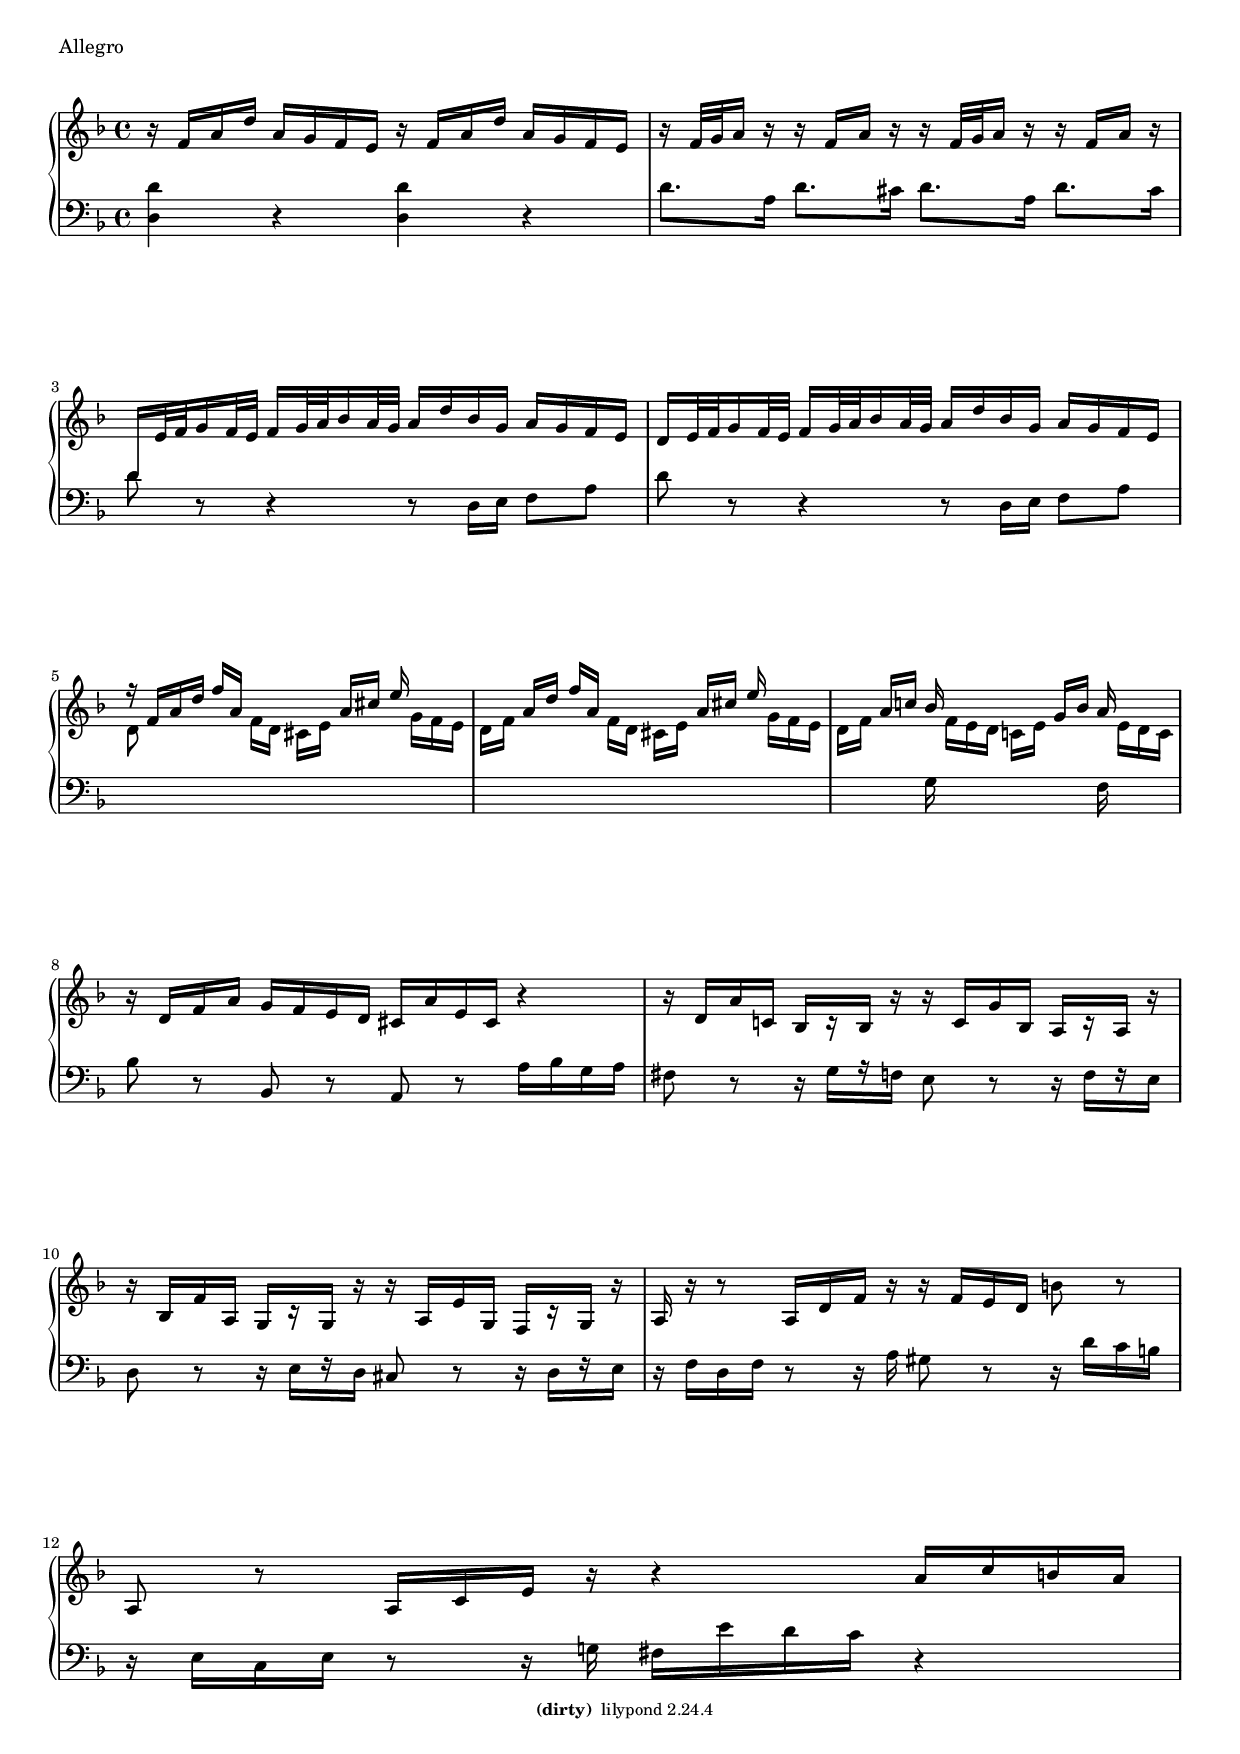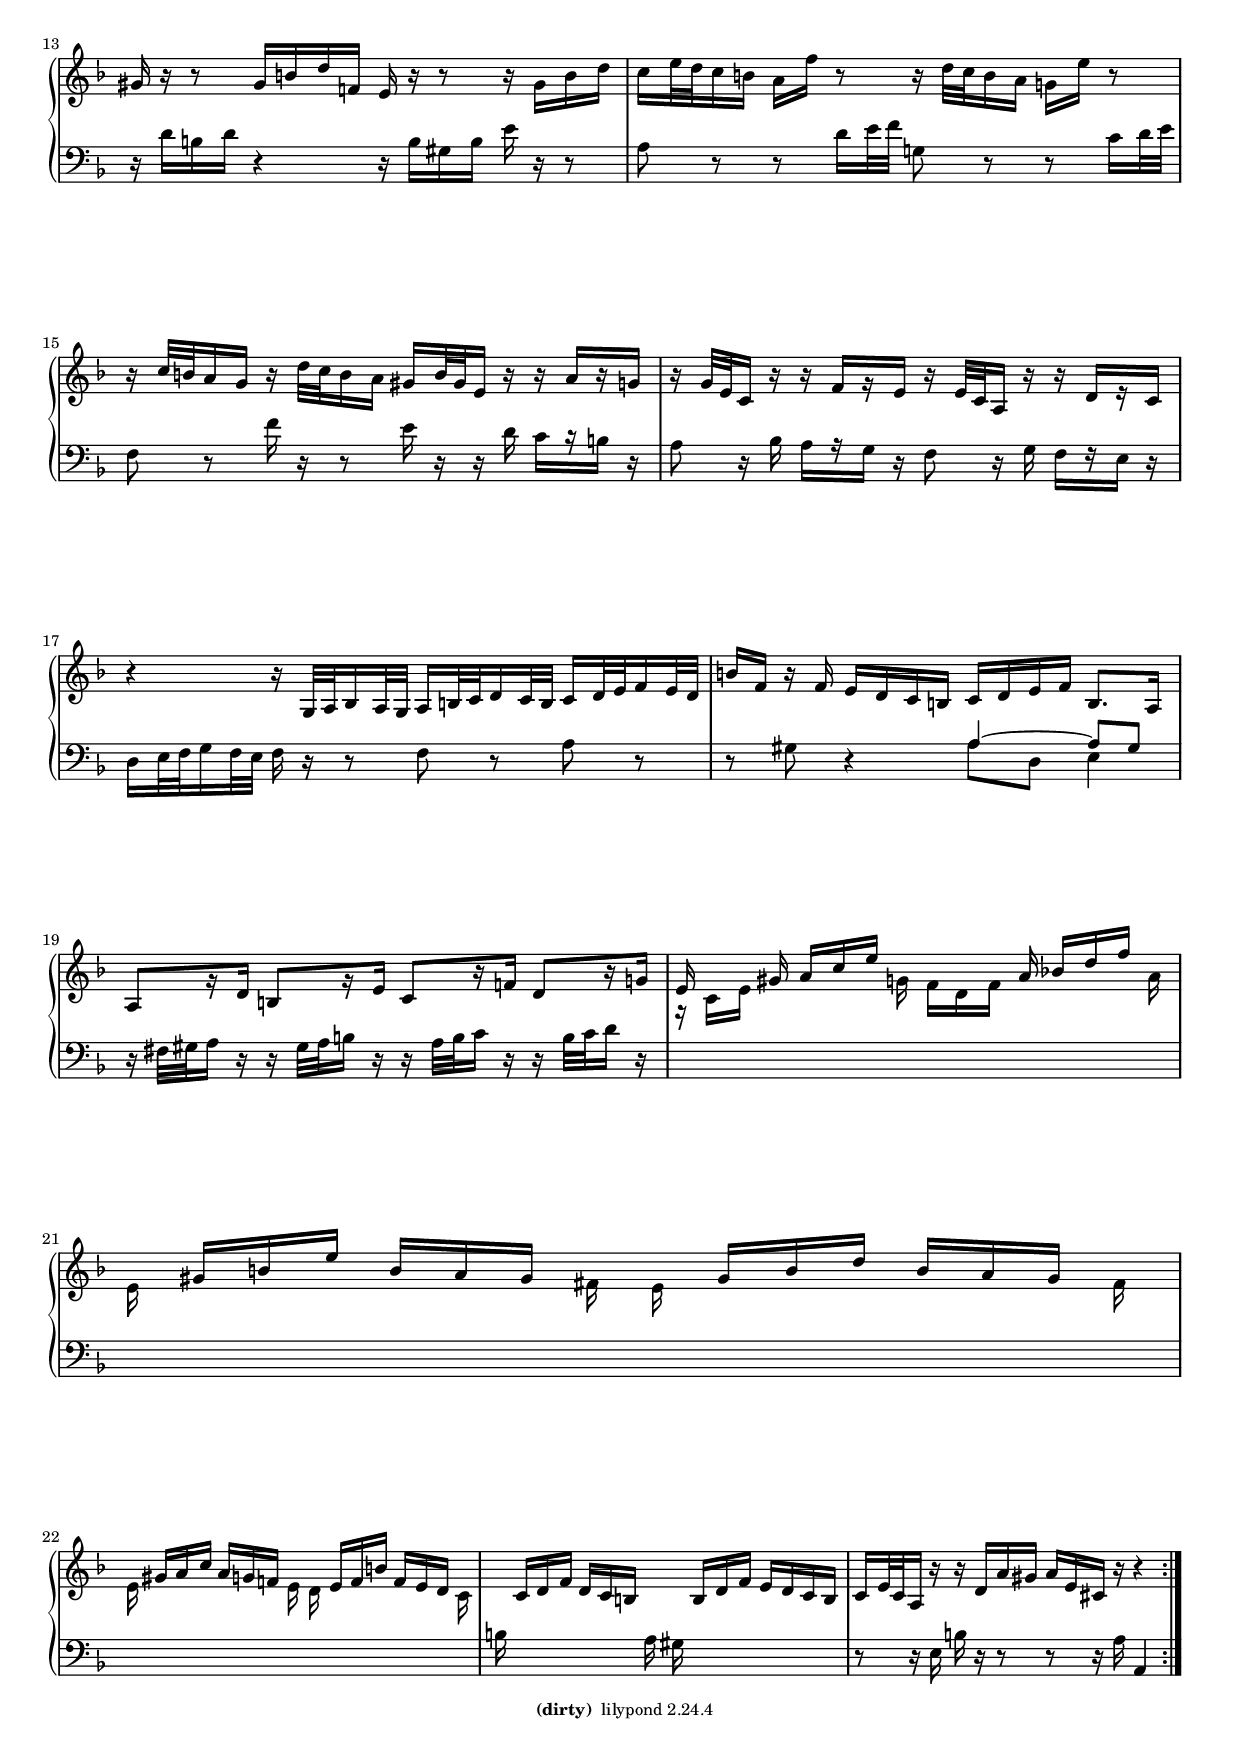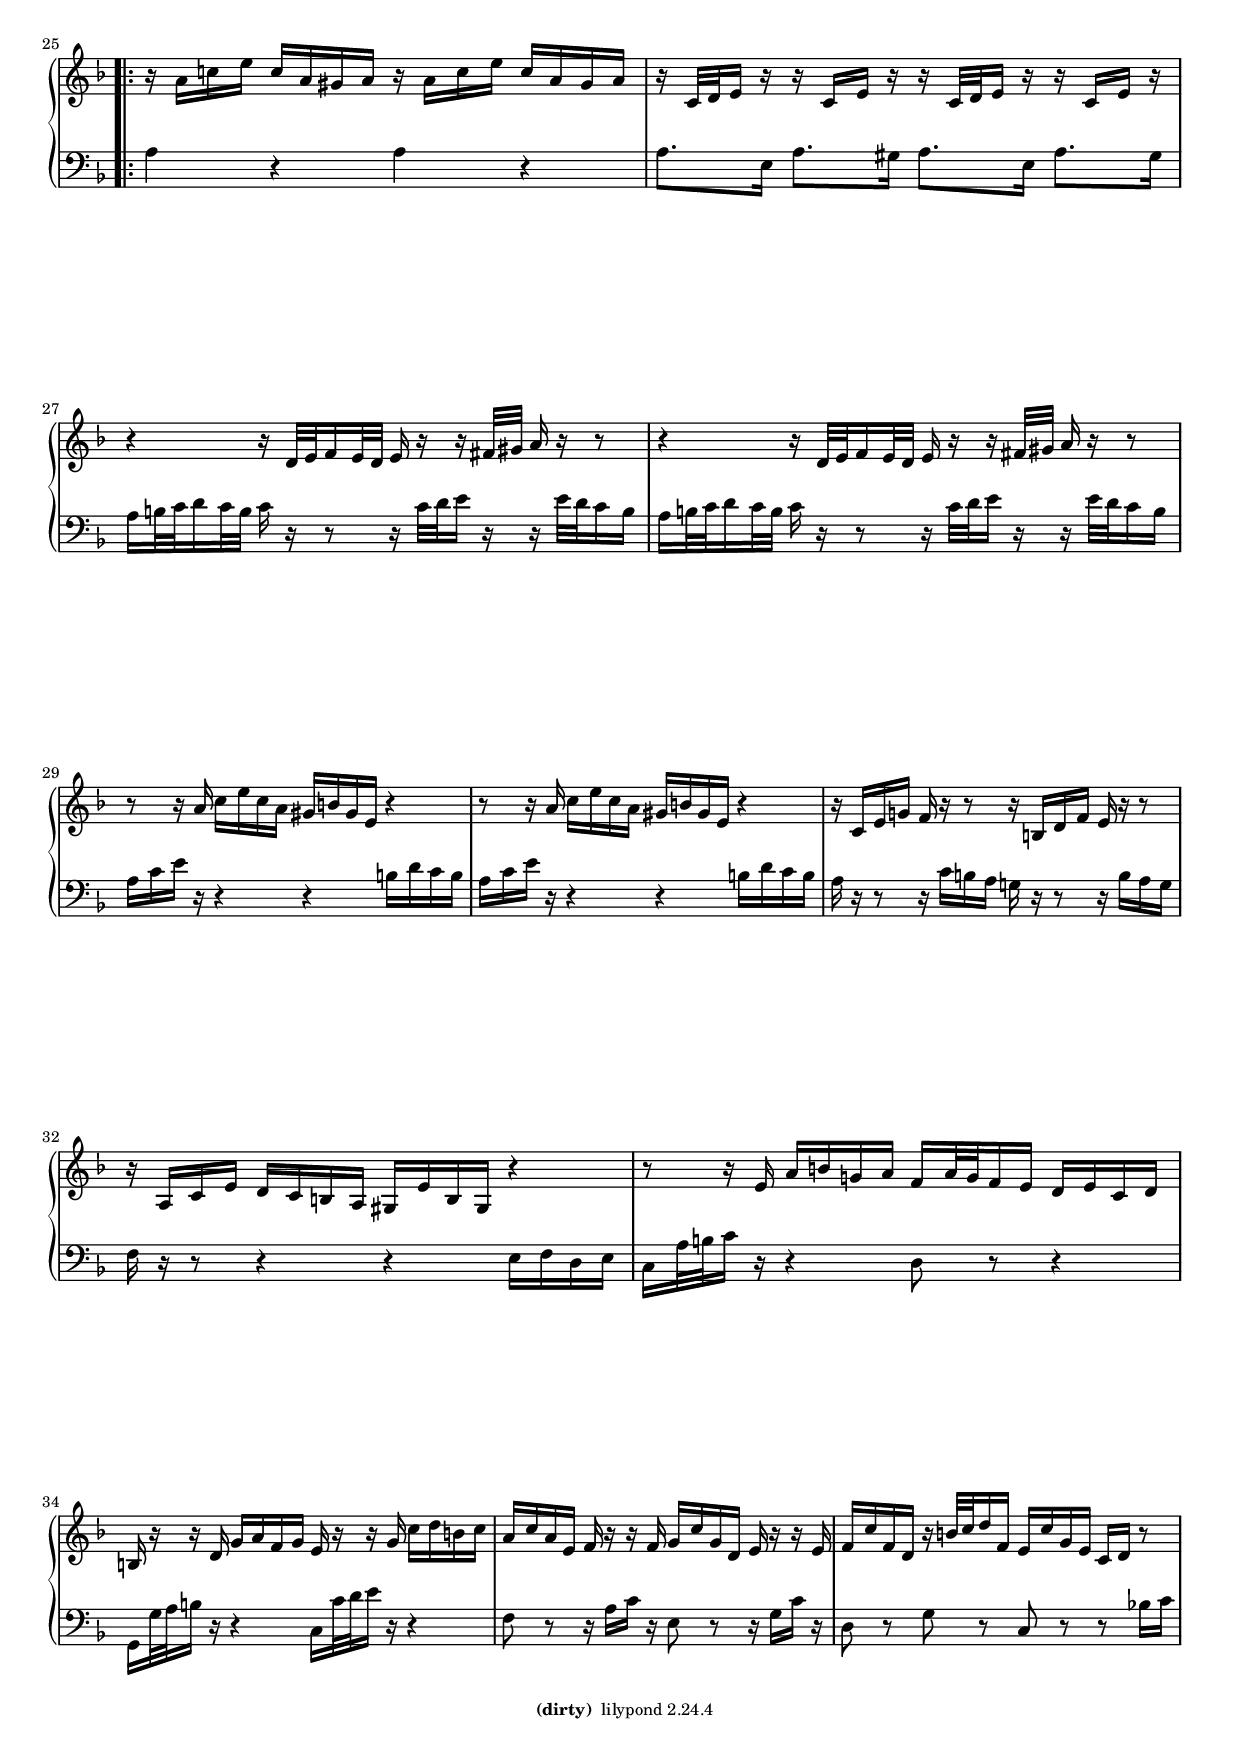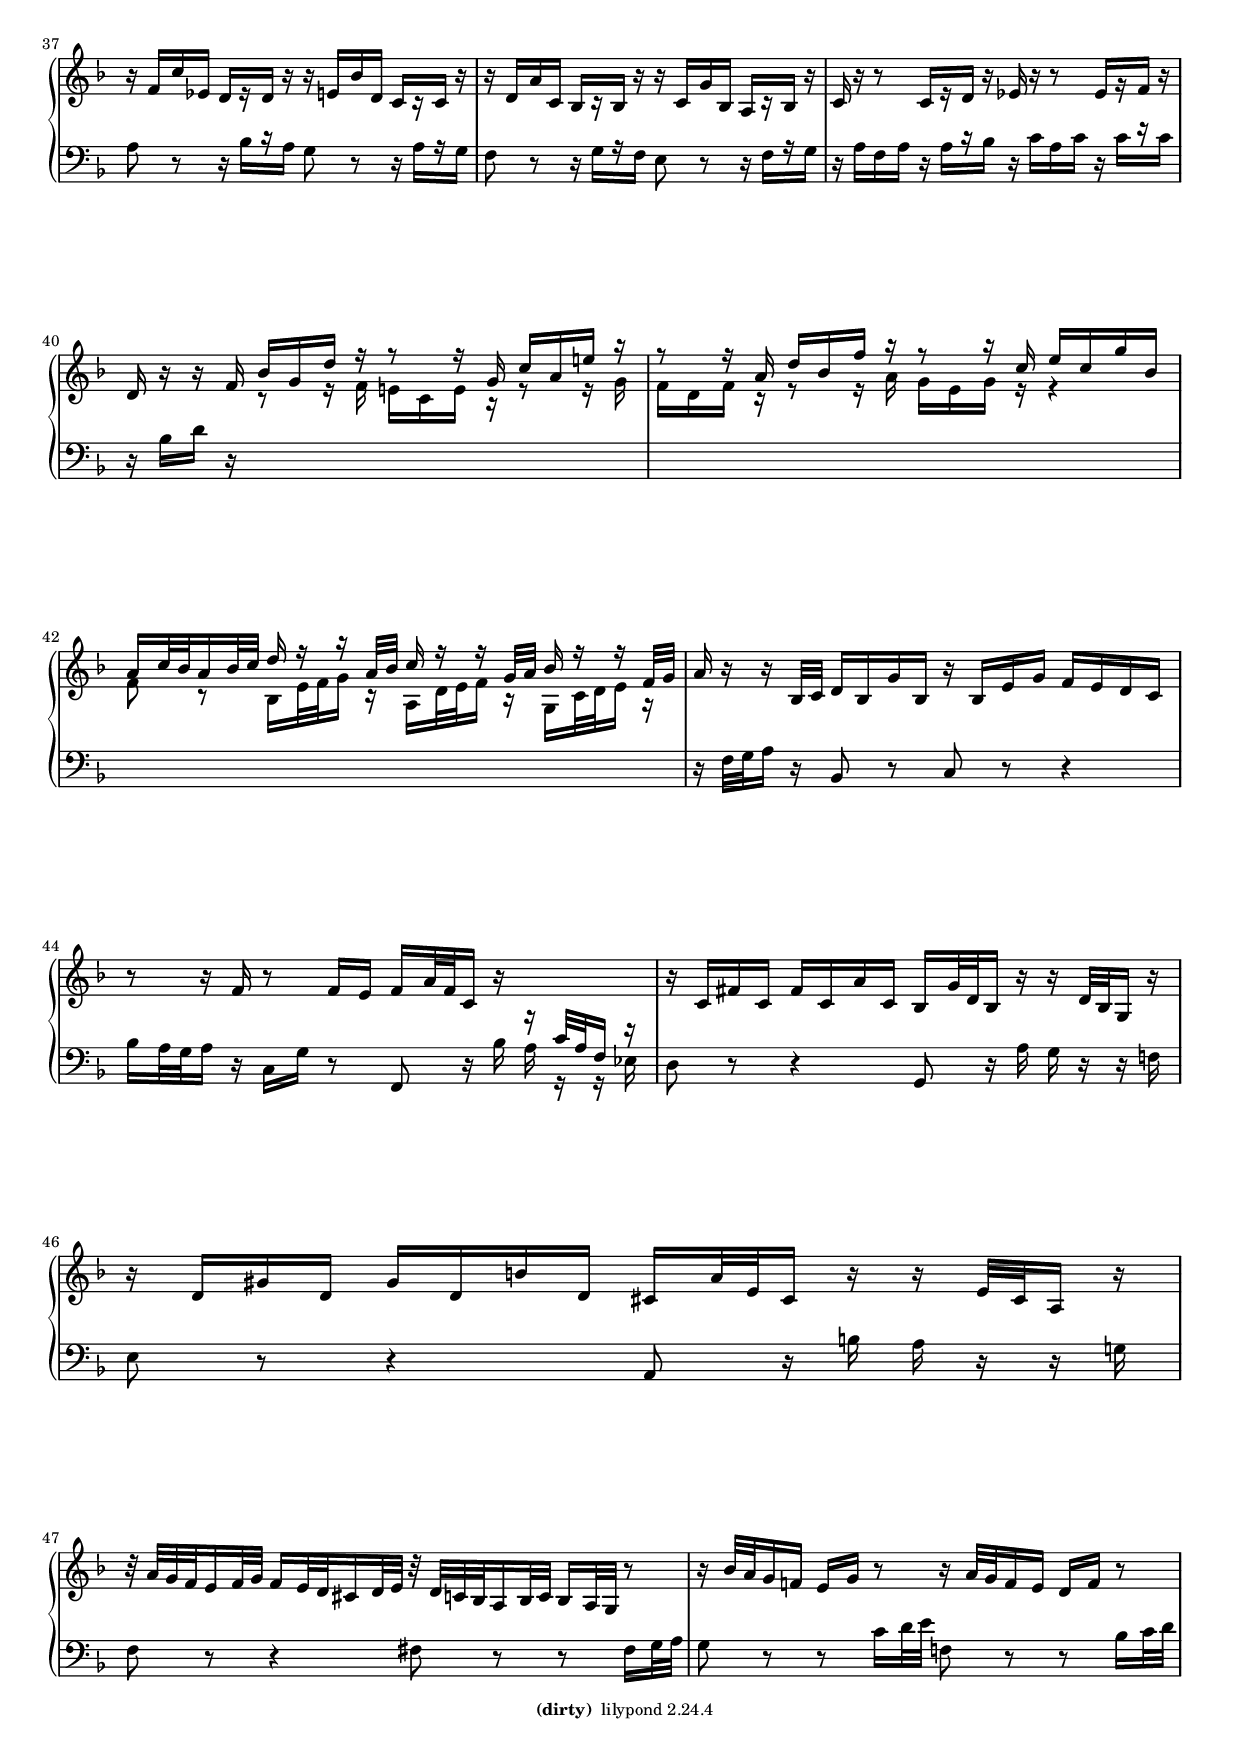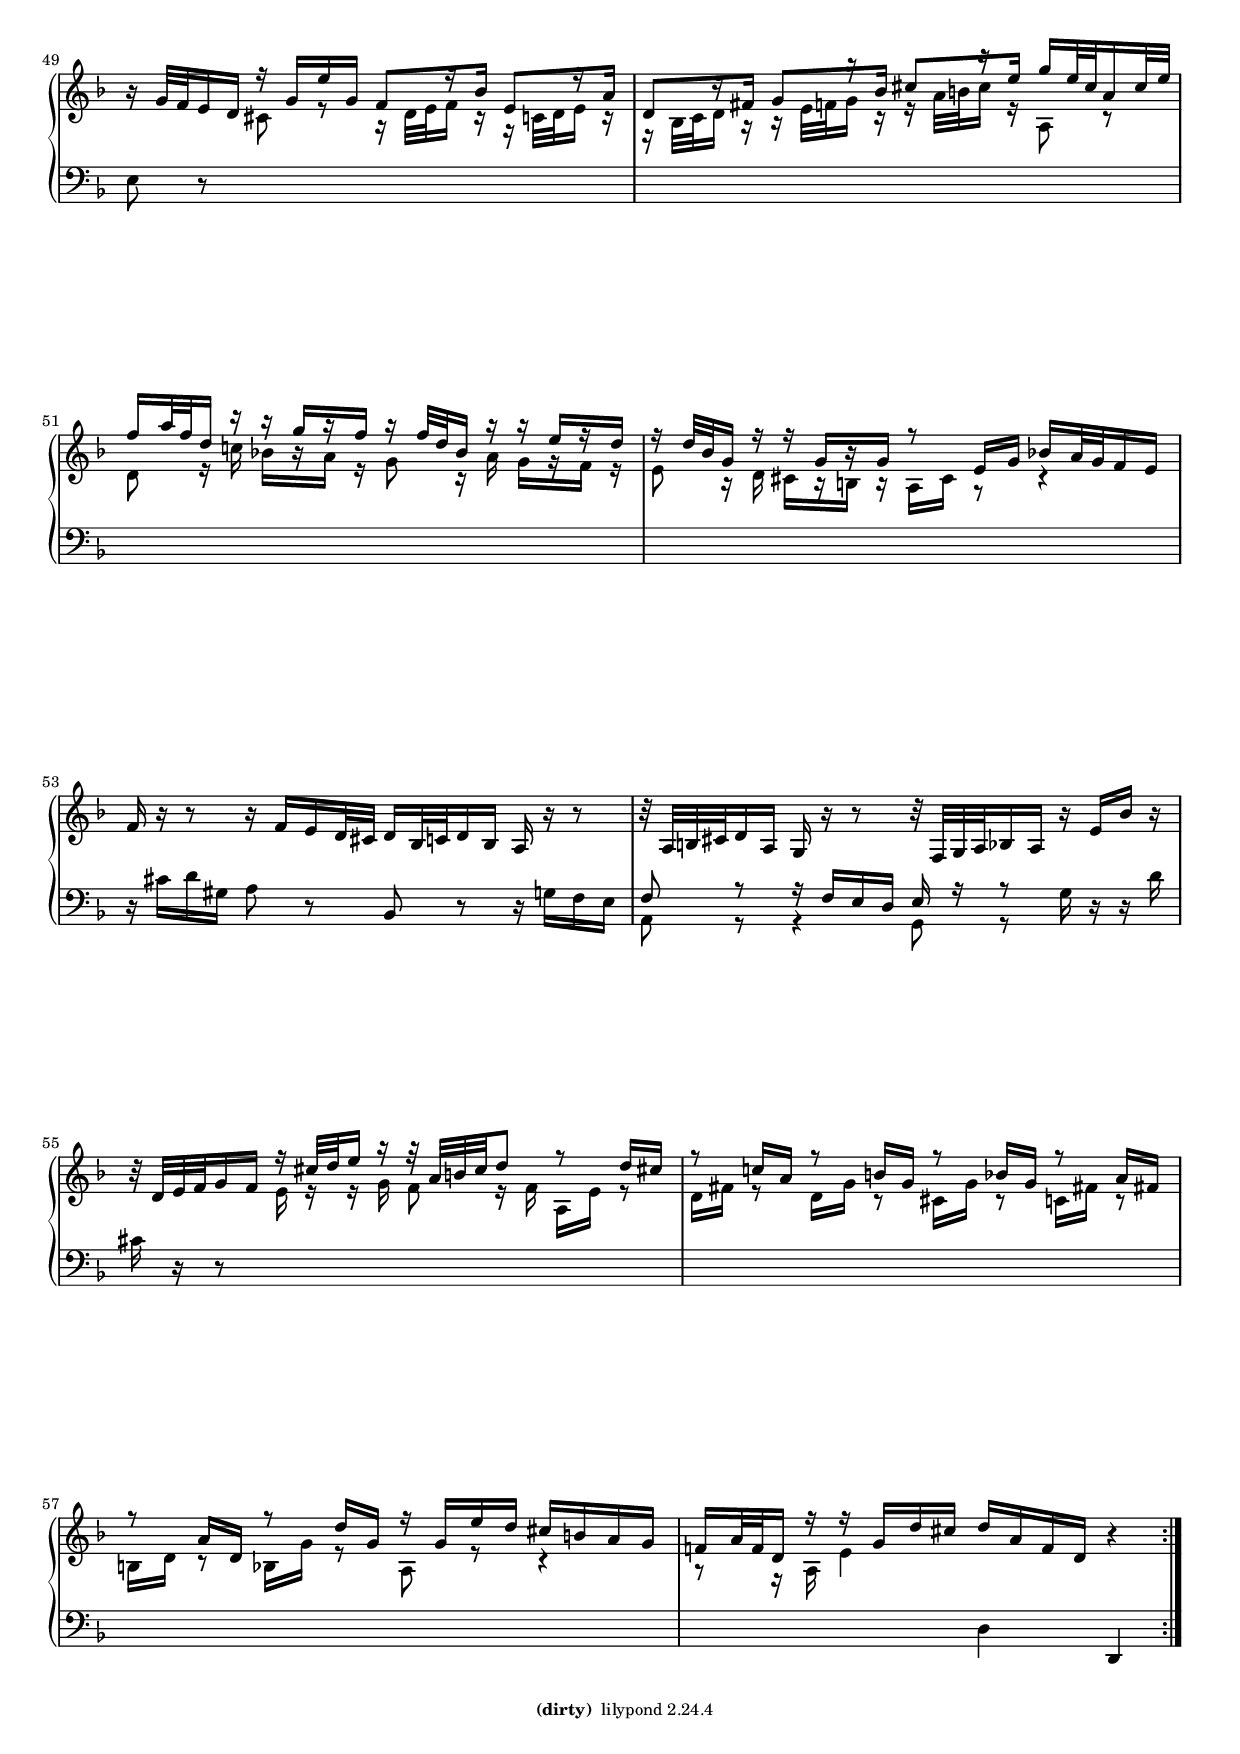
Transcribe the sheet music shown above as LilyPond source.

\version "2.18.2"

\include "../../general.ily"

breaks = {
  \repeat volta 2 {
    s1*2 \break s1*2 \break s1*3 \break s1*2 \break s1*3 \pageBreak
    s1*2 \break s1*2 \break s1*2 \break s1*3 \break s1*3 \pageBreak
  }
  \repeat volta 2 {
    s1*2 \break s1*2 \break s1*3 \break s1*2 \break s1*3 \pageBreak
    s1*3 \break s1*2 \break s1*2 \break s1*3 \break s1*2 \pageBreak
    s1*2 \break s1*2 \break s1*2 \break s1*2 \break s1*2 \pageBreak
  }
}

#(set-global-staff-size 17)
\version "2.18.2"

su = \stemUp
sd = \stemDown
sn = \stemNeutral
tu = \tieUp
td = \tieDown
tn = \tieNeutral
cstr = \change Staff = "right"
cstl = \change Staff = "left"

\header {
  meter = "Allegro"
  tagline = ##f
}

global = {
  \key d \minor
  \time 4/4
}

right = \relative c' {
  \global
 
  \repeat volta 2 {
    \repeat unfold 2 { r16 f a d a g f e }
    \repeat unfold 2 { r f32 g a16 r r f a r }
    
    \cstl \voiceOne
    \repeat unfold 2 {
      d,16 \cstr e32 f g16 f32 e f16 g32 a bes16 a32 g a16 d bes g a g f e }
    
    <<\new Voice { \voiceOne r16 f a d } 
      \new Voice { \voiceTwo d,8 }>>
    
    \oneVoice 
    \su f'16[ a,] \sd f[ d] cis[ e] \su a[ cis] e \sd g,[ f e]
    d[ f] \su a[ d] f[ a,] \sd f[ d] cis[ e] \su a[ cis] e \sd g,[ f e] 
    d[ f] \su a[ c!] bes \sd f[ e d] c![ e] \su g[ bes] a \sd e[ d c]
    
    \oneVoice r16 d f a g f e d cis a' e cis r4
    r16 d a' c,! bes[ r bes] r r c g' bes, a[ r a] r
    
    r bes f' a, g[ r g] r r a e' g, f[ r g] r
    a r r8 a16 d f r r f e d b'8 r
    a, r a16 c e r r4 a16 c b a
    
    
    gis r r8 gis16 b d f,! e r r8 r16 gis b d
    c e32 d c16 b a f' r8 r16 d32 c b16 a g! e' r8
    
    r16 c32 b a16 g r d'32 c b16 a gis b32 gis e16 r r a[ r g]
    r g32 e c16 r r f[ r e] r e32 c a16 r r d[ r c]
    
    r4 r16 g32 a bes16 a32 g a16 b32 c d16 c32 b c16 d32 e f16 e32 d 
    b'16 f r f e d c b c d e f b,8. a16
    
    a8[ r16 d] b8[ r16 e] c8[ r16 f!] d8[ r16 g!]
    <<{ e16 } \\ { r }>> \sd c[ e] \su gis a[ c e] \sd g, f[ d f] \su a bes![ d f] \sd a,
    e \su gis[ b e] b[ a gis] \sd fis e \su gis[ b d] b[ a gis] \sd fis
    
    e \su gis[ a c] a[ g f!] \sd e d \su e[ f b] f[ e d] \sd c
    \sn s c d f d c b s8 b16 d f e d c b 
    c e32 c a16 r r d a' gis a e cis r r4
  }
  
  \repeat volta 2 {
    r16 a' c! e c a gis a r a c e c a gis a
    \repeat unfold 2 { r c,32 d e16 r r c e r }
    
    \repeat unfold 2 {
      r4 r16 d32 e f16 e32 d e16 r r fis32 gis a16 r r8 }
    
    \repeat unfold 2 {
      r8 r16 a c e c a gis b gis e r4 }
    r16 c e g! f r r8 r16 b, d f e r r8
    
    r16 a, c e d c b a gis e' b gis r4
    r8 r16 e' a b g! a f a32 g f16 e d e c d
    
    b r r d g a f g e r r g c d b c
    a c a e f r r f g c g d e r r e
    f c' f, d r b'32 c d16 f, e c' g e c d r8
    
    
    r16 f c' ees, d[ r d] r r e bes' d, c[ r c] r
    r d a' c, bes[ r bes] r r c g' bes, a[ r bes] r
    c r r8 c16[ r d] r ees r r8 ees16[ r f] r
    
    d r r f \voiceOne bes g d' r r8 r16 g, c a e'! r
    r8 r16 a, d bes f' r r8 r16 c e c g' bes,
    
    a c32 bes a16 bes32 c d16 r r a32 bes c16 r r g32 a bes16 r r f32 g
    \oneVoice a16 r r bes,32 c d16 bes g' bes, r bes e g f e d c
    
    r8 r16 f r8 f16 e f a32 f c16 r \cstl \voiceOne  r c32 a f16 r
    \cstr \oneVoice r c' fis c fis c a' c, bes g'32 d bes16 r r d32 bes g16 r
    r d' gis d gis d b' d, cis a'32 e cis16 r r e32 cis a16 r
    
    r32 a' g f e16 f32 g f16 e32 d cis16 d32 e r d c bes a16 bes32 c bes16 a32 g r8
    r16 bes'32 a g16 f! e g r8 r16 a32 g f16 e d f r8
    
    
    r16 g32 f e16 d \voiceOne r16 g e' g, f8[ r16 bes] e,8[ r16 a]
    d,8[ r16 fis] g8[ r16 bes] cis8[ r16 e] g e32 cis a16 cis32 e
    
    f16 a32 f d16 r r g[ r f] r f32 d bes16 r r e[ r d]
    r d32 bes g16 r r g[ r g] r8 e16 g bes! a32 g f16 e
    
    \oneVoice f r r8 r16 f e d32 cis d16 bes32 c d16 bes a r r8
    r32 a b cis d16 a g r r8 r32 f g a bes16 a r e' bes' r
    
    r32 d, e f g16 f \voiceOne r cis'32 d e16 r r32 a, b cis d8 r d16 cis!
    r8 c!16 a r8 b16 g r8 bes16 g r8 a16 fis!
    
    r8 a16 d, r8 d'16 g, r16 g e' d cis b a g
    f! a32 f d16 r r g d' cis d a f d \oneVoice r4
  }
}
 
left = \relative c {
  \global
  
  \repeat volta 2 {
    <d d'>4 r q r
    \repeat unfold 2 { d'8. a16 d8. cis16 }
    
    \repeat unfold 2 {
      d8 r r4 r8 d,16 e f8 a }
    
    s1*2 
    s4 g16 s8. s4 f16 s8.
    
    bes8 r bes, r a r a'16 bes g a
    fis8 r r16 g[ r f] e8 r r16 f[ r e]
    
    d8 r r16 e16[ r d] cis8 r r16 d[ r e]
    r f d f r8 r16 a gis8 r r16 d' c b
    r e, c e r8 r16 g! fis e' d c r4
    
    
    r16 d b d r4 r16 b gis b e r r8
    a, r r d16 e32 f g,!8 r r c16 d32 e
    
    f,8 r f'16 r r8 e16 r r d c[ r b] r
    a8 r16 bes a[ r g] r f8 r16 g f[ r e] r
    
    d16 e32 f g16 f32 e f16 r r8 f r a r
    r gis r4 
    <<\new Voice { \voiceOne a4 ~ a8 gis }
      \new Voice { \voiceTwo a8 d, e4 }>>
    
    r16 fis32 gis a16 r r gis32 a b16 r r a32 b c16 r r b32 c d16 r
    s1*3
    
    b16 s4. a16 gis s s4.
    r8 r16 e b' r r8 r r16 a a,4
  }
  
  \repeat volta 2 {
    a'4 r a r
    \repeat unfold 2 { a8. e16 a8. gis16 }
    
    \repeat unfold 2 {
      a16 b32 c d16 c32 b c16 r r 8 r16 c32 d e16 r r e32 d c16 b }
    
    \repeat unfold 2 {
      a16 c e r r4 r b16 d c b}
    a16 r r8 r16 c b a g! r r8 r16 b a g
    
    f r r8 r4 r e16 f d e
    c a'32 b c16 r16 r4 d,8 r r4
    
    g,16 g'32 a b16 r r4 c,16 c'32 d e16 r r4
    f,8 r r16 a c r e,8 r r16 g c r
    d,8 r g r c, r r bes'!16 c
    
    
    a8 r r16 bes[ r a] g8 r r16 a[ r g]
    f8 r r16 g[ r f] e8 r r16 f[ r g]
    r a f a r a[ r bes] r c a c r c[ r c]
    
    r bes d r \cstr \voiceTwo r8 r16 f e! c e r r8 r16 g
    f d f r r8 r16 a g e g r r4
    
    f8 r bes,16 e32 f g16 r a, d32 e f16 r g, c32 d e16 r
    \cstl \oneVoice r16 f,32 g a16 r bes,8 r c r r4
    
    bes'16 a32 g a16 r c, g' r8 f, r16 \voiceTwo bes' a r r ees
    \oneVoice d8 r r4 g,8 r16 a' g r r f!
    e8 r r4 a,8 r16 b' a r r g!
    
    f8 r r4 fis8 r r fis16 g32 a 
    g8 r r c16 d32 e f,!8 r r bes16 c32 d
    
    
    e,8 r \cstr \voiceTwo cis' r r16 d32 e f16 r r c32 d e16 r
    r bes32 c d16 r r e32 f g16 r r a32 b cis16 r a,8 r
    
    d r16 c'!16 bes![ r a] r g8 r16 a g[ r f] r
    e8 r16 d cis[ r b] r a cis r8 r4
    
    \cstl \oneVoice r16 cis d gis, a8 r bes, r r16 g' f e
    <<\new Voice { \voiceOne f8 r r16 f e d e r r8 }
      \new Voice { \voiceTwo a,8 r r4 g8 r }>>
    g'16 r r d'
    
    cis r r8 \cstr \voiceTwo e16 r r g f8 r16 f a, e' r8
    d16 fis r8 d16 g r8 cis,16 g' r8 c,16 fis! r8
    
    b,16 d r8 bes16 g' r8 a, r r4
    r8 r16 a e'4 \cstl \oneVoice d, d,
  }
}

\score {
  \new PianoStaff <<
    \new Staff = "right" {
      << 
        \breaks
        \right
      >>
    }
    \new Staff = "left" { 
      \clef bass 
      <<
        \breaks
        \left 
      >>
    }
  >>
  \layout { indent = 0 }
}

